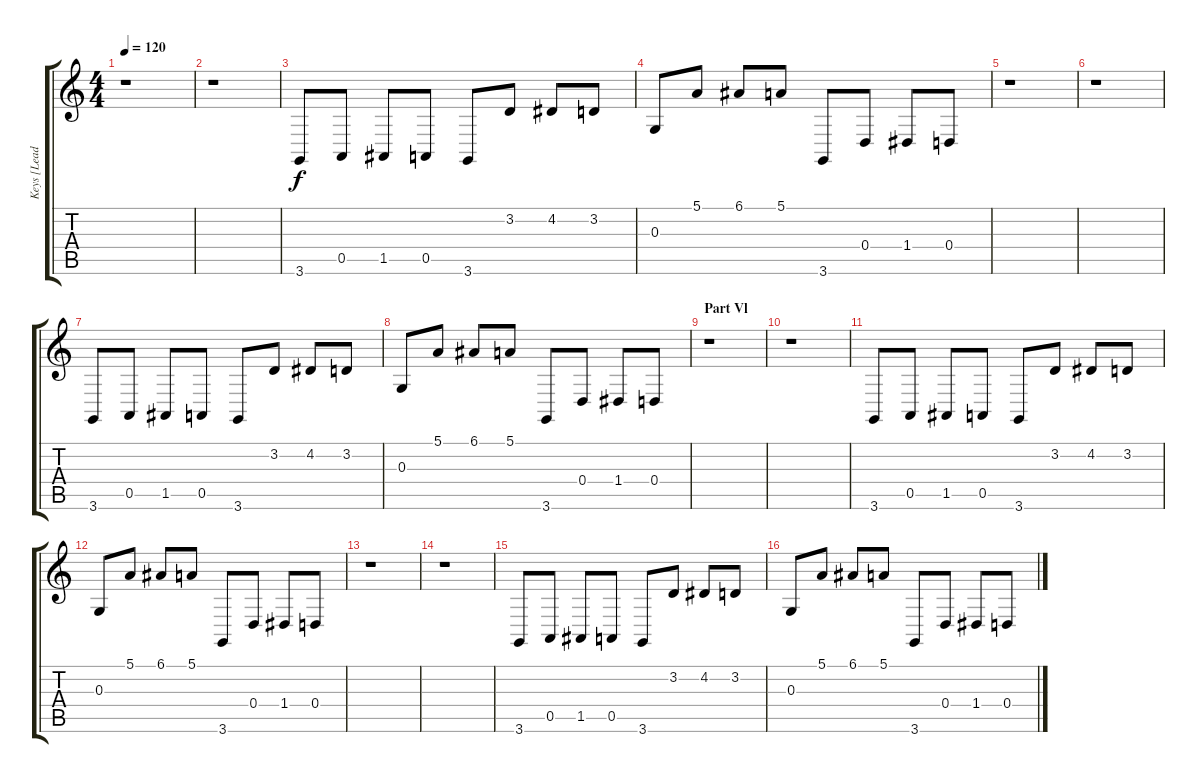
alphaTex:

\track ("Keys [Lead synt sound]" "Keys [Lead") {instrument synthvoice}
\staff {score tabs}
\tuning (E4 B3 G3 D3 A2 E2) {hide}
\ts (4 4)
\tempo 120
\clef g2
\ks c
r.1{dy f} |
r.1 |
3.6.8 0.5.8 1.5.8 0.5.8 3.6.8 3.2.8 4.2.8 3.2.8 |
0.3.8 5.1.8 6.1.8 5.1.8 3.6.8 0.4.8 1.4.8 0.4.8 |
r.1 |
r.1 |
3.6.8 0.5.8 1.5.8 0.5.8 3.6.8 3.2.8 4.2.8 3.2.8 |
0.3.8 5.1.8 6.1.8 5.1.8 3.6.8 0.4.8 1.4.8 0.4.8 |
\section ("" "Part Vl")
r.1 |
r.1 |
3.6.8 0.5.8 1.5.8 0.5.8 3.6.8 3.2.8 4.2.8 3.2.8 |
0.3.8 5.1.8 6.1.8 5.1.8 3.6.8 0.4.8 1.4.8 0.4.8 |
r.1 |
r.1 |
3.6.8 0.5.8 1.5.8 0.5.8 3.6.8 3.2.8 4.2.8 3.2.8 |
0.3.8 5.1.8 6.1.8 5.1.8 3.6.8 0.4.8 1.4.8 0.4.8
